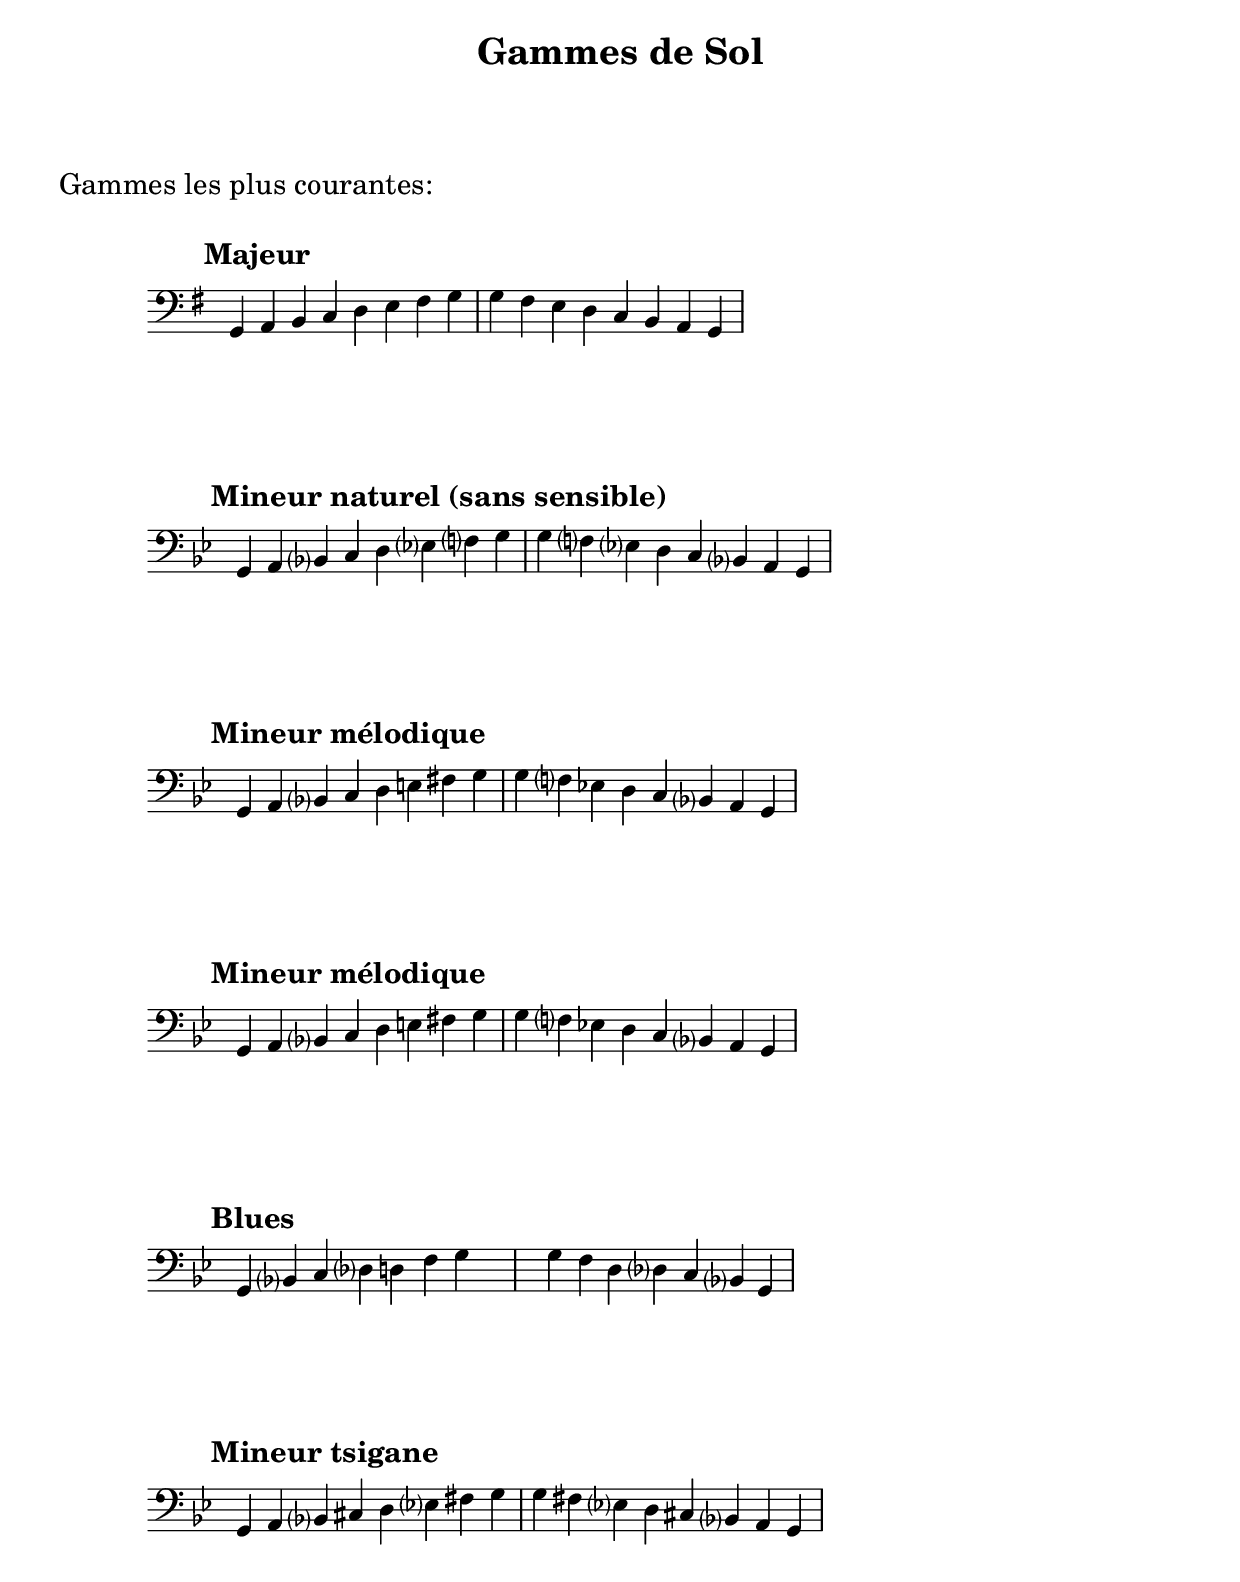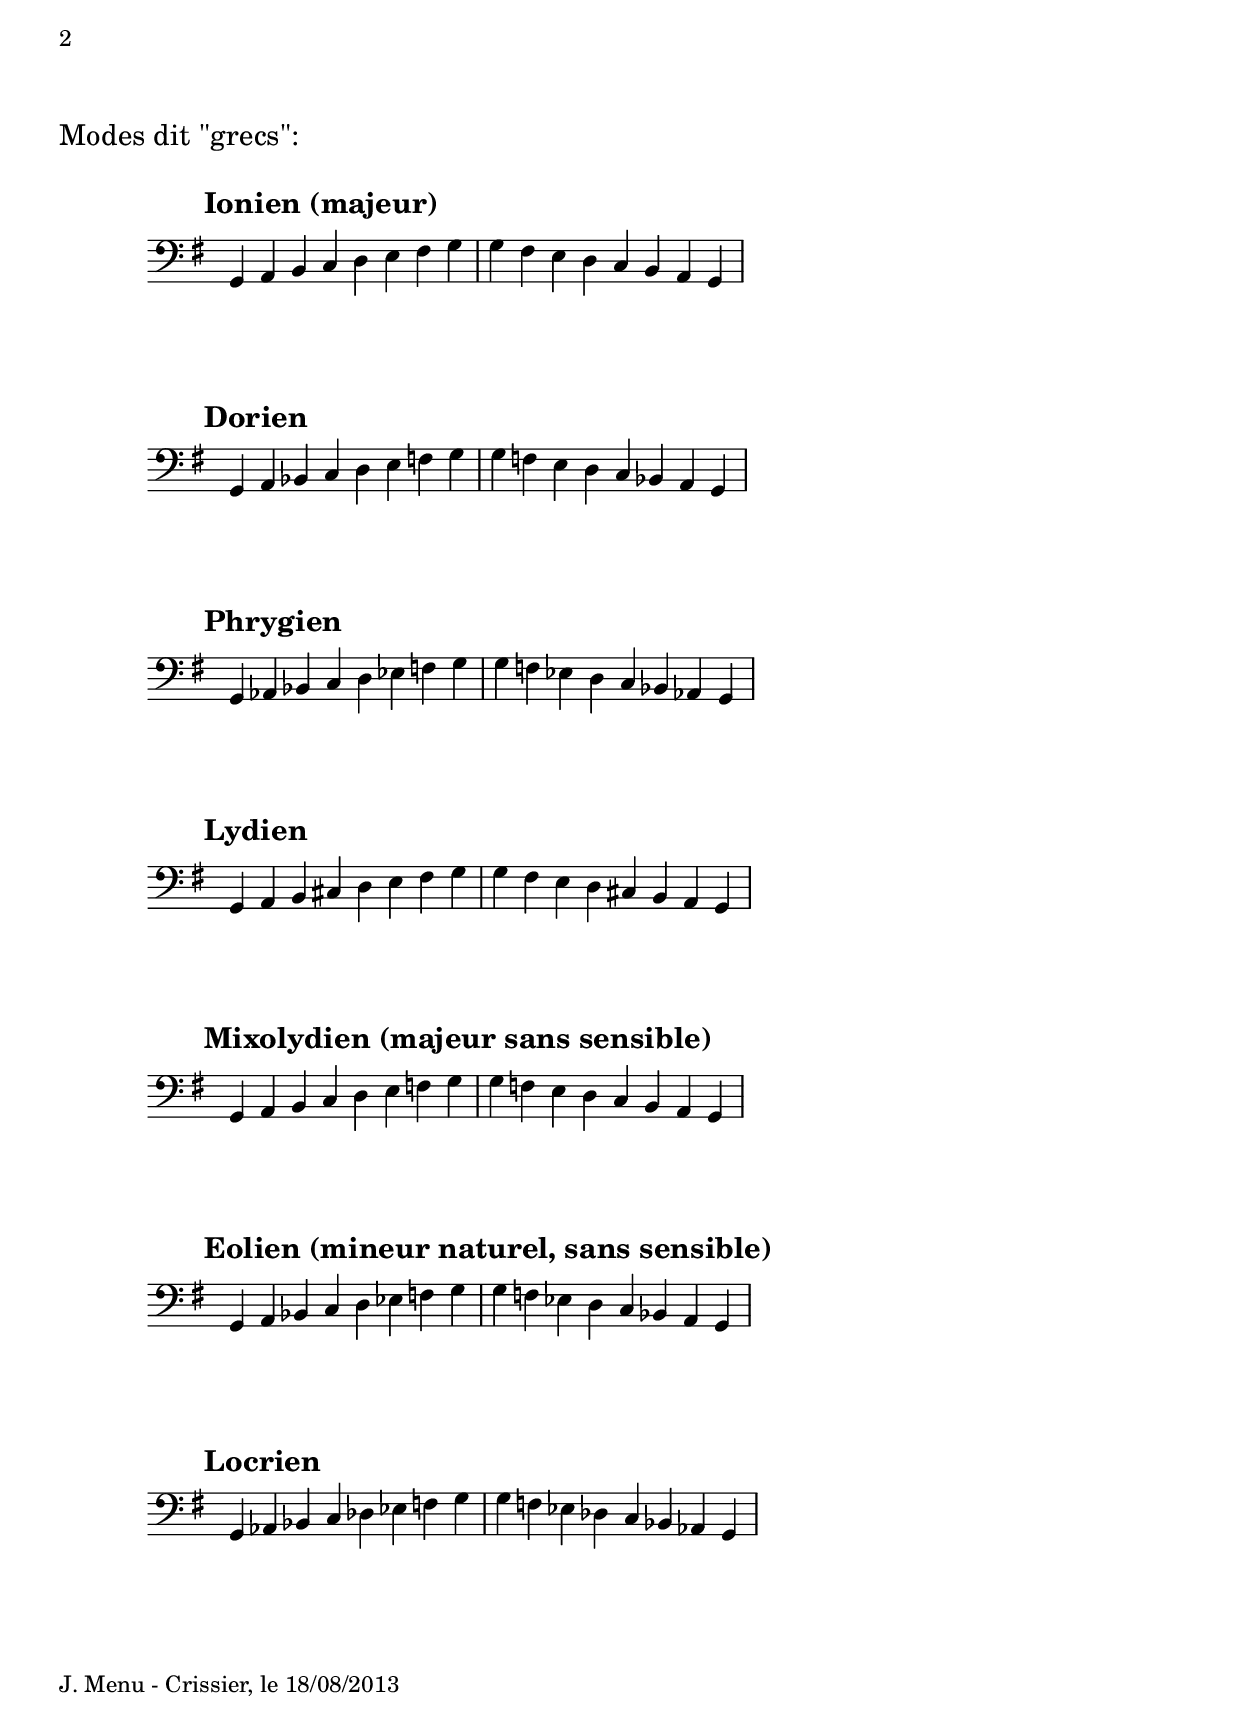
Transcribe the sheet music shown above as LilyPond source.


% -------------------------------------------------------------------------

\include "../CommonSettings.ly"


% -------------------------------------------------------------------------

\markup \vspace #2

\markup {\huge "Gammes les plus courantes:"}

\markup \vspace #1


% -------------------------------------------------------------------------
% Some usual scales
% -------------------------------------------------------------------------


gMajor = {
  \new Staff {
    \clef bass
    \key g \major
    \myStaffAndTimeSettings
    \myTempoMark #2.0 #"Majeur"
    \transpose c g 
    \relative c, {
      \CMajorScale
    }
  }
}


% -------------------------------------------------------------------------

gNaturalMinor = {
  \new Staff {
    \clef bass
    \key g \minor
    \myStaffAndTimeSettings
    \myTempoMark #2.0 #"Mineur naturel (sans sensible)"
    \transpose c g 
    \relative c, {
      \CNaturalMinorScale
    }
  }
}


% -------------------------------------------------------------------------

gHarmonicMinor = {
  \new Staff {
    \clef bass
      \key g \minor
    \myStaffAndTimeSettings
    \myTempoMark #2.0 #"Mineur harmonique"
    \transpose c g 
    \relative c, {
      \CHarmonicMinorScale
    }
  }
}


% -------------------------------------------------------------------------

gMelodicMinor = {
  \new Staff {
    \clef bass
    \key g \minor
    \myStaffAndTimeSettings
    \myTempoMark #2.0 #"Mineur mélodique"
    \transpose c g 
    \relative c, {
      \CMelodicMinorScale
    }
  }
}


% -------------------------------------------------------------------------

gDorianMinor = {
  \new Staff {
    \clef bass
    \key g \minor
    \myStaffAndTimeSettings
    \myTempoMark #2.0 #"Mineur dorien"
    \transpose c g 
    \relative c, {
      \CDorianMinorScale
    }
  }
}


% -------------------------------------------------------------------------

gPhrygianMinor = {
  \new Staff {
    \clef bass
    \key g \minor
    \myStaffAndTimeSettings
    \myTempoMark #2.0 #"Mineur phrygien"
    \transpose c g 
    \relative c, {
      \CPhrygianMinorScale
    }
  }
}


% -------------------------------------------------------------------------

gBlues = {
  \new Staff {
    \clef bass
    \key g \minor
    \myStaffAndTimeSettings
    \myTempoMark #2.0 #"Blues"
    \transpose c g 
    \relative c, {
      \CBluesScale
    }
  }
}


% -------------------------------------------------------------------------

gGypsyMinor = {
  \new Staff {
    \clef bass
    \key g \minor
    \myStaffAndTimeSettings
    \myTempoMark #2.0 #"Mineur tsigane"
    \transpose c g 
    \relative c, {
      \CGypsyScale
    }
  }
}


% -------------------------------------------------------------------------
% The so-called "greek" modes, built from the white keys of the piano
% -------------------------------------------------------------------------


gIonian = {
  \new Staff {
    \clef bass
    \key g \major
    \myStaffAndTimeSettings
    \myTempoMark #2.0 #"Ionien (majeur)"
    \transpose c g 
    \relative c, {
      \CIonianScale
    }
  }
}


gDorian = {
  \new Staff {
    \clef bass
    \key g \major
    \myStaffAndTimeSettings
    \myTempoMark #2.0 #"Dorien"
    \transpose d g 
    \relative c, {
      \DDorianScale
    }
  }
}


gPhrygian = {
  \new Staff {
    \clef bass
    \key g \major
    \myStaffAndTimeSettings
    \myTempoMark #2.0 #"Phrygien"
    \transpose e g 
    \relative c, {
      \EPhrygianScale
    }
  }
}


gLydian = {
  \new Staff {
    \clef bass
    \key g \major
    \myStaffAndTimeSettings
    \myTempoMark #2.0 #"Lydien"
    \transpose f g 
    \relative c, {
      \FLydianScale
    }
  }
}


gMixolydian = {
  \new Staff {
    \clef bass
    \key g \major
    \myStaffAndTimeSettings
    \myTempoMark #2.0 #"Mixolydien (majeur sans sensible)"
    \transpose g, g 
    \relative c, {
      \GMixolydianScale
    }
  }
}


gEolian = {
  \new Staff {
    \clef bass
    \key g \major
    \myStaffAndTimeSettings
    \myTempoMark #2.0 #"Eolien (mineur naturel, sans sensible)"
    \transpose a, g 
    \relative c, {
      \AEolianScale
    }
  }
}


gLocrian = {
  \new Staff {
    \clef bass
    \key g \major
    \myStaffAndTimeSettings
    \myTempoMark #2.0 #"Locrien"
    \transpose b, g 
    \relative c, {
      \BLocrianScale
    }
  }
}


% -------------------------------------------------------------------------

\header{
  title = "Gammes de Sol"
  subtitle = " "
}


% -------------------------------------------------------------------------

\score {
  \gMajor
}

\score {
  \gNaturalMinor
}

\score {
  \gMelodicMinor
}

\score {
  \gMelodicMinor
}

\score {
  \gBlues
}

\score {
  \gGypsyMinor
}


% -------------------------------------------------------------------------

\markup \vspace #2

\pageBreak

\markup \vspace #2

\markup {\huge "Modes dit \"grecs\":"}

\markup \vspace #1


% -------------------------------------------------------------------------

\score {
  \gIonian
}

\score {
  \gDorian
}

\score {
  \gPhrygian
}

\score {
  \gLydian
}

\score {
  \gMixolydian
}

\score {
  \gEolian
}

\score {
  \gLocrian
}


% -------------------------------------------------------------------------


\markup \vspace #2
\markup {J. Menu - Crissier, le 18/08/2013}
